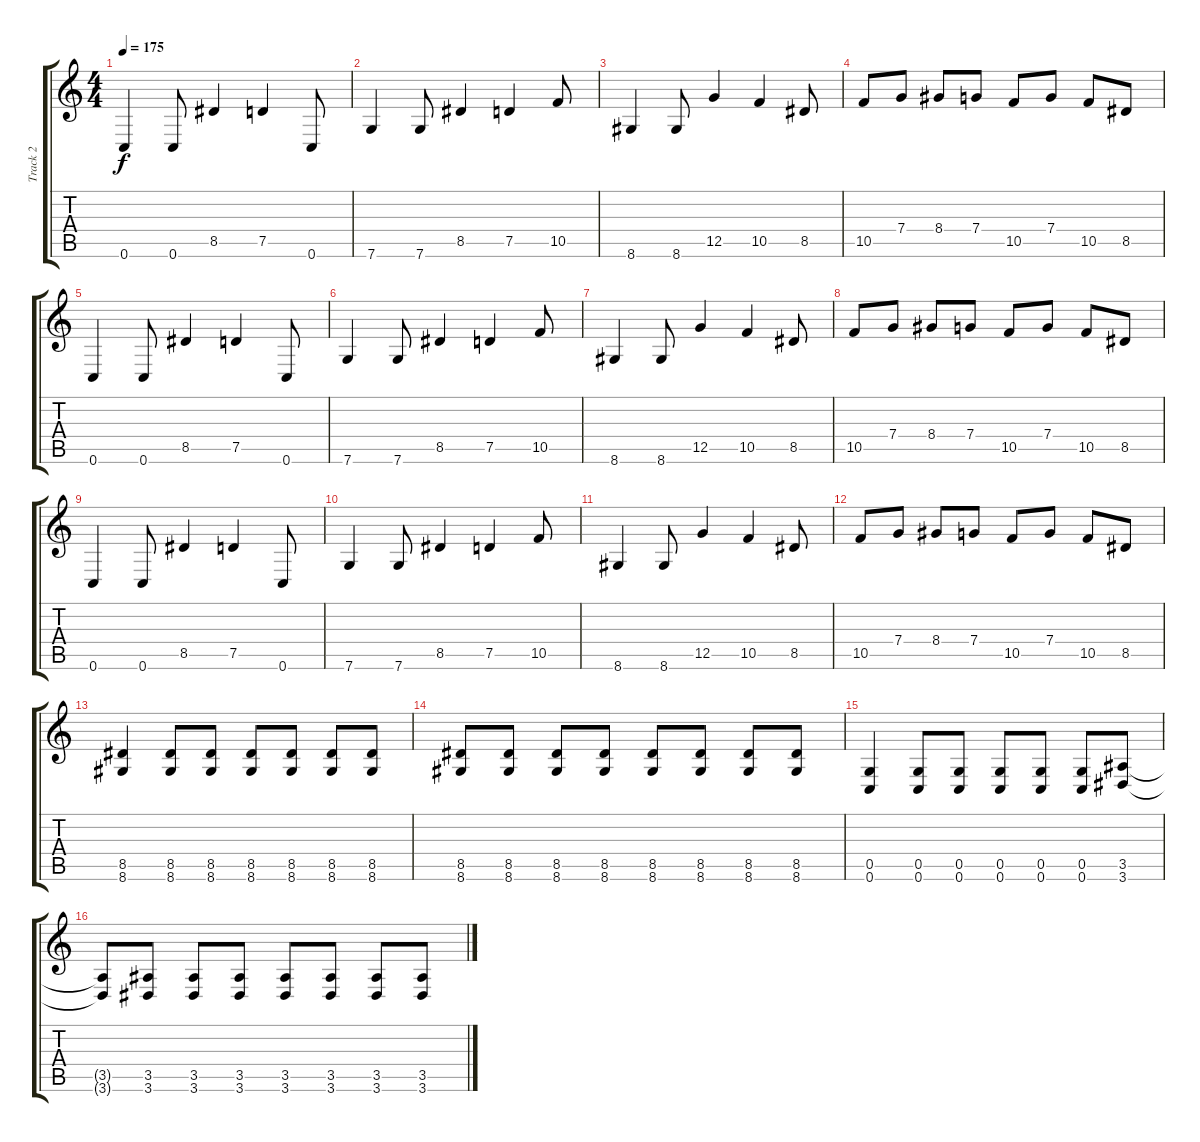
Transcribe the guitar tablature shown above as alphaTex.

\track ("Track 2" "Track 2") {instrument distortionguitar}
\staff {score tabs}
\tuning (D4 A3 F3 C3 G2 C2) {hide}
\ts (4 4)
\tempo 175
\clef g2
\ks c
0.6.4{dy f} 0.6.8 8.5.4 7.5.4 0.6.8 |
7.6.4 7.6.8 8.5.4 7.5.4 10.5.8 |
8.6.4 8.6.8 12.5.4 10.5.4 8.5.8 |
10.5.8 7.4.8 8.4.8 7.4.8 10.5.8 7.4.8 10.5.8 8.5.8 |
0.6.4 0.6.8 8.5.4 7.5.4 0.6.8 |
7.6.4 7.6.8 8.5.4 7.5.4 10.5.8 |
8.6.4 8.6.8 12.5.4 10.5.4 8.5.8 |
10.5.8 7.4.8 8.4.8 7.4.8 10.5.8 7.4.8 10.5.8 8.5.8 |
0.6.4 0.6.8 8.5.4 7.5.4 0.6.8 |
7.6.4 7.6.8 8.5.4 7.5.4 10.5.8 |
8.6.4 8.6.8 12.5.4 10.5.4 8.5.8 |
10.5.8 7.4.8 8.4.8 7.4.8 10.5.8 7.4.8 10.5.8 8.5.8 |
(8.5 8.6).4 (8.5 8.6).8 (8.5 8.6).8 (8.5 8.6).8 (8.5 8.6).8 (8.5 8.6).8 (8.5 8.6).8 |
(8.5 8.6).8 (8.5 8.6).8 (8.5 8.6).8 (8.5 8.6).8 (8.5 8.6).8 (8.5 8.6).8 (8.5 8.6).8 (8.5 8.6).8 |
(0.5 0.6).4 (0.5 0.6).8 (0.5 0.6).8 (0.5 0.6).8 (0.5 0.6).8 (0.5 0.6).8 (3.5 3.6).8 |
(3.5{t} 3.6{t}).8 (3.5 3.6).8 (3.5 3.6).8 (3.5 3.6).8 (3.5 3.6).8 (3.5 3.6).8 (3.5 3.6).8 (3.5 3.6).8
